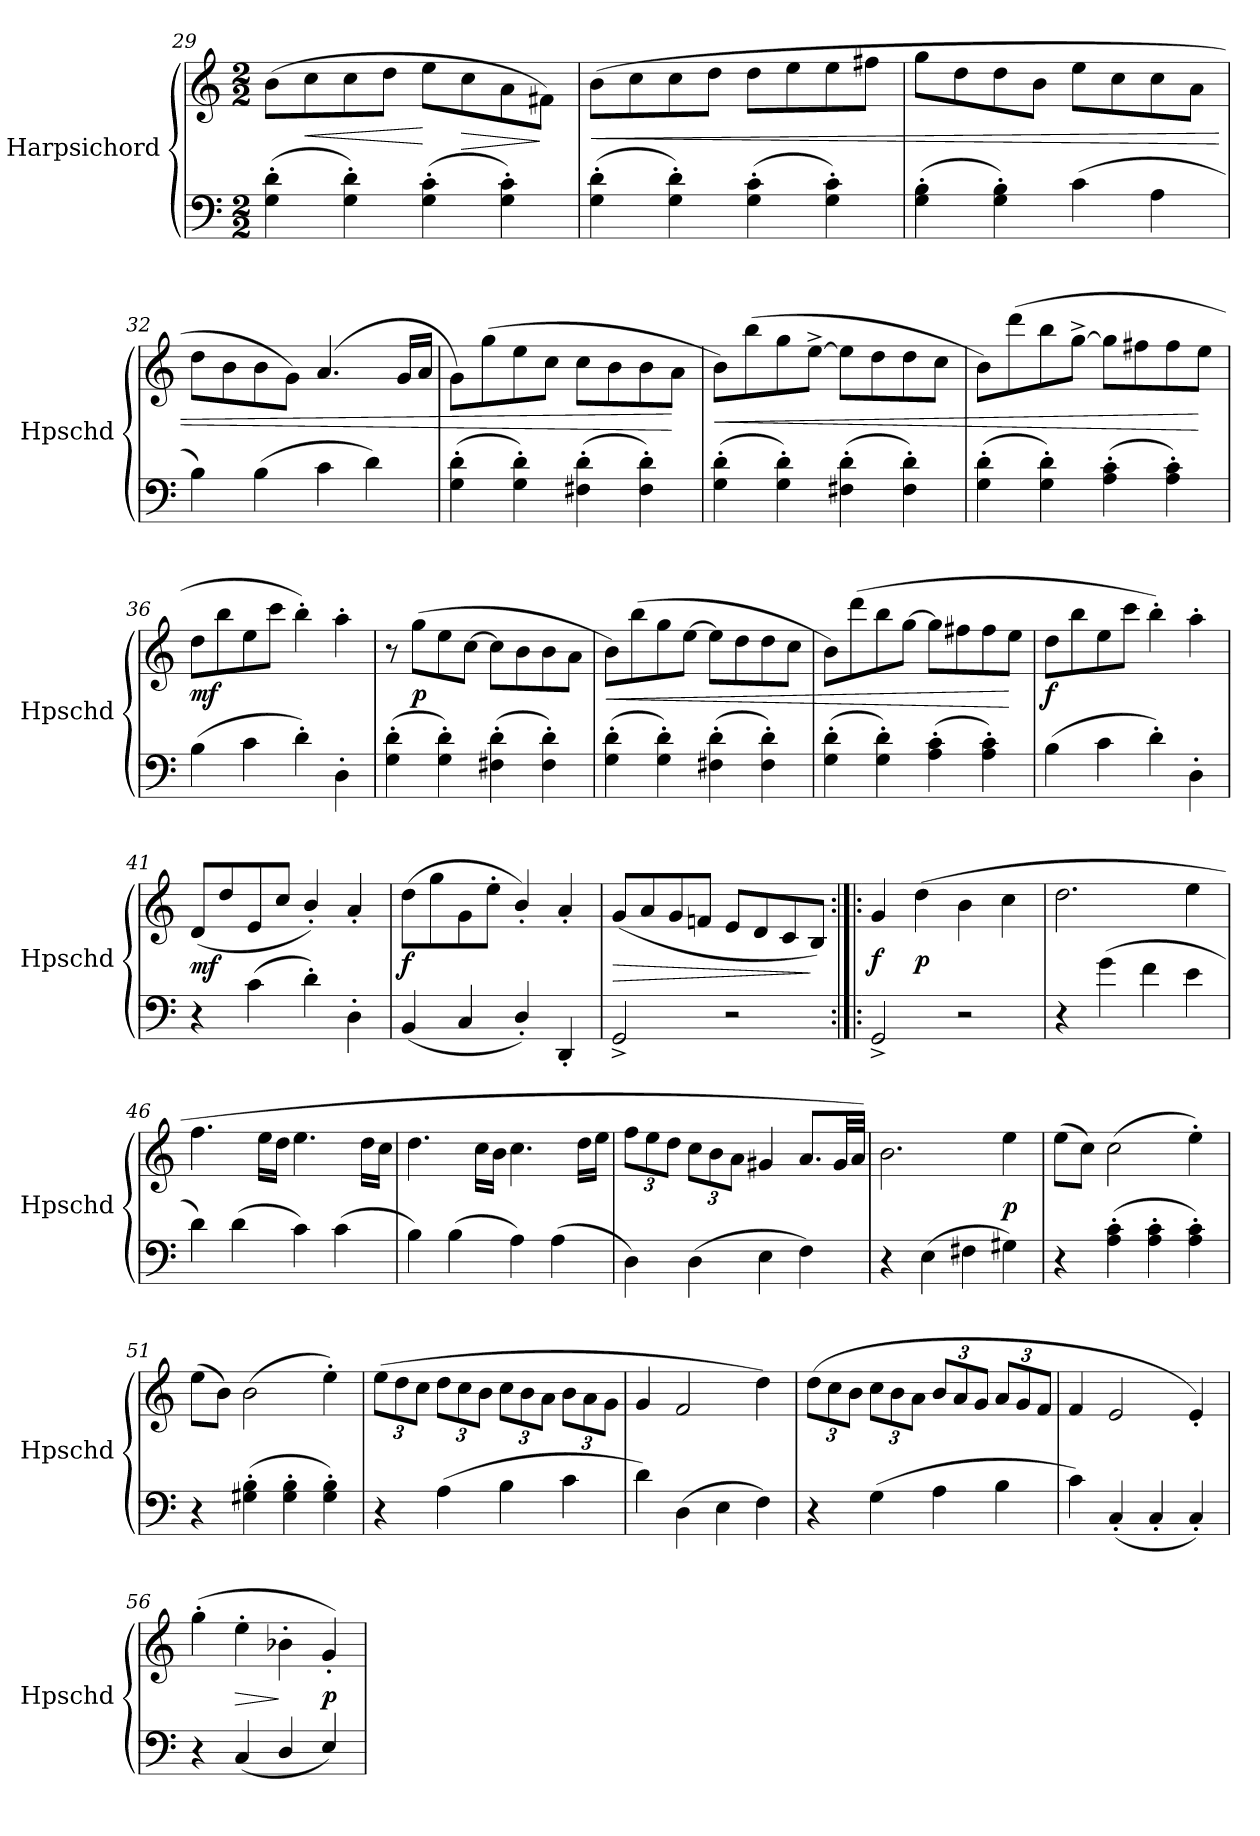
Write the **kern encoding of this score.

**kern	**kern	**dynam
*part1	*part1	*part1
*staff2	*staff1	*staff1/2
*I"Harpsichord	*	*
*I'Hpschd	*	*
*clefF4	*clefG2	*
*k[]	*k[]	*
*M2/2	*M2/2	*
=29	=29	=29
(4G'\ 4d'\	(8b\L	.
.	8cc\	<
4G'\ 4d'\)	8cc\	.
.	8dd\J	.
(4G'\ 4c'\	8ee\L	[
.	8cc\	>
4G'\ 4c'\)	8a\	.
.	8f#X\J)	]
=30	=30	=30
(4G'\ 4d'\	(8b\L	<
.	8cc\	.
4G'\ 4d'\)	8cc\	.
.	8dd\J	.
(4G'\ 4c'\	8dd\L	.
.	8ee\	.
4G'\ 4c'\)	8ee\	.
.	8ff#X\J	.
=31	=31	=31
(4G'\ 4B'\	8gg\L	.
.	8dd\	.
4G'\ 4B'\)	8dd\	.
.	8b\J	.
(4c\	8ee\L	.
.	8cc\	.
4A\	8cc\	.
.	8a\J	.
=32	=32	=32
4B\)	8dd\L	.
.	8b\	.
(4B\	8b\	.
.	8g\J)	.
4c\	(4.a/	.
4d\)	.	.
.	16g/LL	.
.	16a/JJ	.
=33	=33	=33
(4G'\ 4d'\	8g\L)	.
.	(8gg\	.
4G'\ 4d'\)	8ee\	.
.	8cc\J	.
(4F#X'\ 4d'\	8cc\L	.
.	8b\	.
4F#'\ 4d'\)	8b\	.
.	8a\J	[
=34	=34	=34
(4G'\ 4d'\	8b\L)	<
.	(8bb\	.
4G'\ 4d'\)	8gg\	.
.	[8ee^\J	.
(4F#X'\ 4d'\	8ee\L]	.
.	8dd\	.
4F#'\ 4d'\)	8dd\	.
.	8cc\J	.
=35	=35	=35
(4G'\ 4d'\	8b\L)	.
.	(8ddd\	.
4G'\ 4d'\)	8bb\	.
.	[8gg^\J	.
(4A'\ 4c'\	8gg\L]	.
.	8ff#X\	.
4A'\ 4c'\)	8ff#\	.
.	8ee\J	[
=36	=36	=36
(4B\	8dd\L	mf
.	8bb\	.
4c\	8ee\	.
.	8ccc\J	.
4d'\)	4bb'\)	.
4D'\	4aa'\	.
=37	=37	=37
(4G'\ 4d'\	8r	.
.	(8gg\L	p
4G'\ 4d'\)	8ee\	.
.	[8cc\J	.
(4F#X'\ 4d'\	8cc\L]	.
.	8b\	.
4F#'\ 4d'\)	8b\	.
.	8a\J	.
=38	=38	=38
(4G'\ 4d'\	8b\L)	<
.	(8bb\	.
4G'\ 4d'\)	8gg\	.
.	[8ee\J	.
(4F#X'\ 4d'\	8ee\L]	.
.	8dd\	.
4F#'\ 4d'\)	8dd\	.
.	8cc\J	.
=39	=39	=39
(4G'\ 4d'\	8b\L)	.
.	(8ddd\	.
4G'\ 4d'\)	8bb\	.
.	[8gg\J	.
(4A'\ 4c'\	8gg\L]	.
.	8ff#X\	.
4A'\ 4c'\)	8ff#\	.
.	8ee\J	[
=40	=40	=40
(4B\	8dd\L	f
.	8bb\	.
4c\	8ee\	.
.	8ccc\J	.
4d'\)	4bb'\)	.
4D'\	4aa'\	.
=41	=41	=41
4r	(8d/L	mf
.	8dd/	.
(4c\	8e/	.
.	8cc/J	.
4d'\)	4b'/)	.
4D'\	4a'/	.
=42	=42	=42
(4BB/	(8dd\L	f
.	8gg\	.
4C/	8g\	.
.	8ee'\J	.
4D'/)	4b'/)	.
4DD'/	4a'/	.
=43	=43	=43
2GG^/	(8g/L	>
.	8a/	.
.	8g/	.
.	8fn/J	.
2r	8e/L	.
.	8d/	.
.	8c/	.
.	8B/J)	]
=44:|!|:	=44:|!|:	=44:|!|:
2GG^/	4g/	f
.	(4dd\	p
2r	4b\	.
.	4cc\	.
=45	=45	=45
4r	2.dd\	.
(4g\	.	.
4f\	.	.
4e\	4ee\	.
=46	=46	=46
4d\)	4.ff\	.
(4d\	.	.
.	16ee\LL	.
.	16dd\JJ	.
4c\)	4.ee\	.
(4c\	.	.
.	16dd\LL	.
.	16cc\JJ	.
=47	=47	=47
4B\)	4.dd\	.
(4B\	.	.
.	16cc\LL	.
.	16b\JJ	.
4A\)	4.cc\	.
(4A\	.	.
.	16dd\LL	.
.	16ee\JJ	.
=48	=48	=48
4D\)	12ff\L	.
.	12ee\	.
.	12dd\J	.
(4D\	12cc\L	.
.	12b\	.
.	12a\J	.
4E\	4g#X/	.
4F\)	8.a/L	.
.	32g#/LL	.
.	32a/JJJ)	.
=49	=49	=49
4r	2.b\	.
(4E\	.	.
4F#X\	.	.
4G#X\)	4ee\	p
=50	=50	=50
4r	(8ee\L	.
.	8cc\J)	.
(4A'\ 4c'\	(2cc\	.
4A'\ 4c'\	.	.
4A'\ 4c'\)	4ee'\)	.
=51	=51	=51
4r	(8ee\L	.
.	8b\J)	.
(4G#X'\ 4B'\	(2b\	.
4G#'\ 4B'\	.	.
4G#'\ 4B'\)	4ee'\)	.
=52	=52	=52
4r	(12ee\L	.
.	12dd\	.
.	12cc\J	.
(4A\	12dd\L	.
.	12cc\	.
.	12b\J	.
4B\	12cc\L	.
.	12b\	.
.	12a\J	.
4c\	12b\L	.
.	12a\	.
.	12g\J	.
=53	=53	=53
4d\)	4g/	.
(4D\	2f/	.
4E\	.	.
4F\)	4dd\)	.
=54	=54	=54
4r	(12dd\L	.
.	12cc\	.
.	12b\J	.
(4G\	12cc\L	.
.	12b\	.
.	12a\J	.
4A\	12b/L	.
.	12a/	.
.	12g/J	.
4B\	12a/L	.
.	12g/	.
.	12f/J	.
=55	=55	=55
4c\)	4f/	.
(4C'/	2e/	.
4C'/	.	.
4C'/)	4e'/)	.
=56	=56	=56
4r	(4gg'\	.
(4C/	4ee'\	>
4D/	4b-X'\	]
4E/)	4g'/)	p
=	=	=
*-	*-	*-
